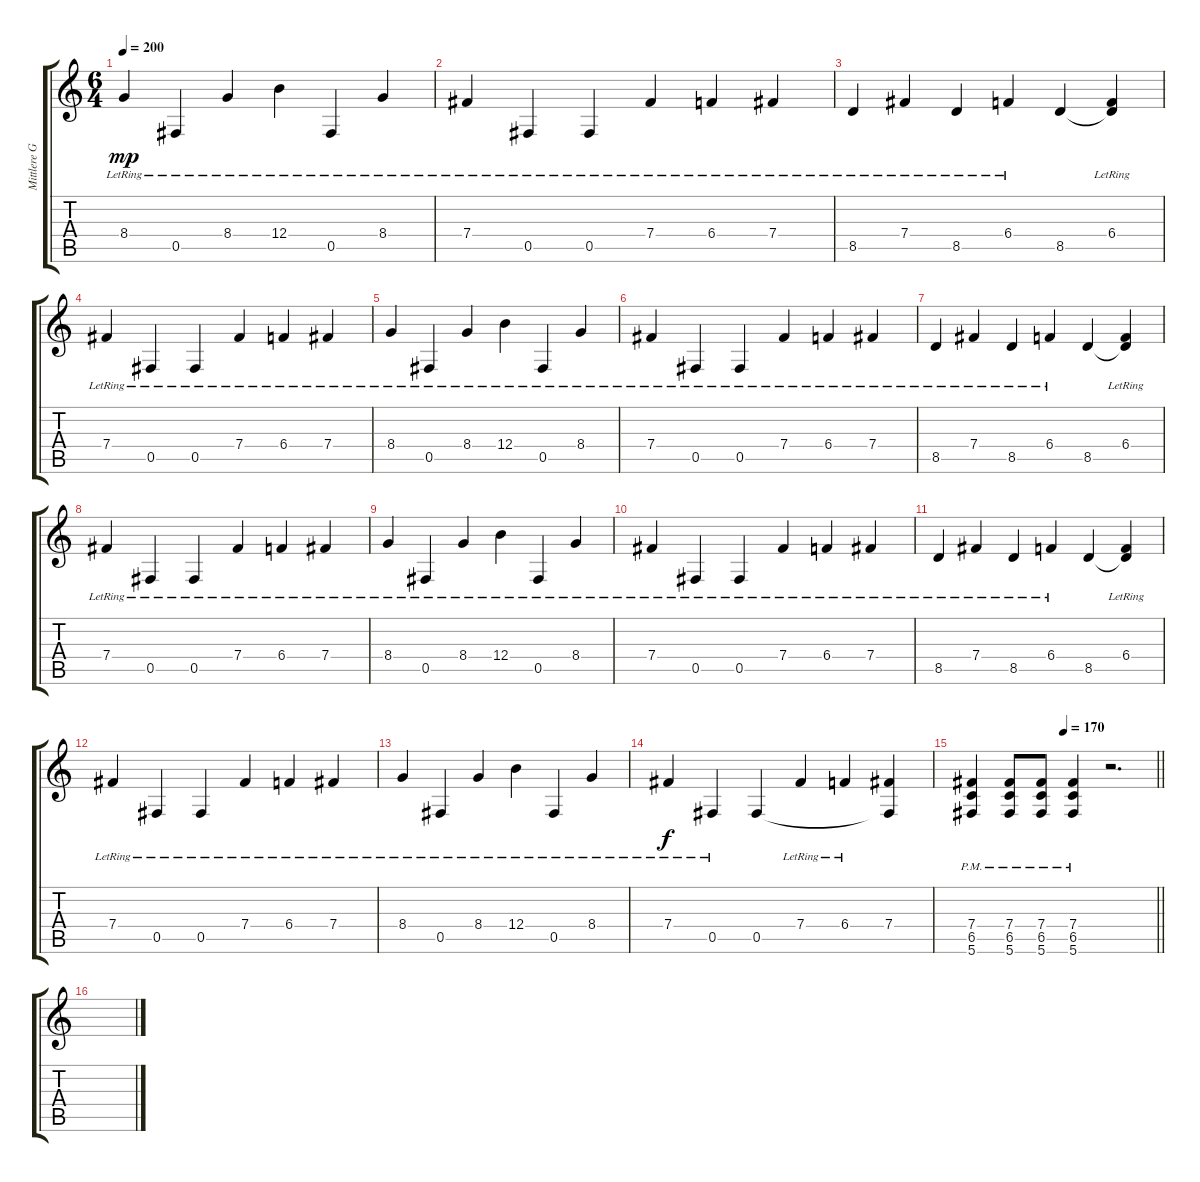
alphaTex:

\track ("Mittlere Gitarre" "Mittlere G") {instrument overdrivenguitar}
\staff {score tabs}
\tuning (Db4 Ab3 E3 B2 Gb2 Db2) {hide}
\ts (6 4)
\tempo 200
\clef g2
\ks c
8.4{lr}.4{dy mp} 0.5{lr}.4 8.4{lr}.4 12.4{lr}.4 0.5{lr}.4 8.4{lr}.4 |
7.4{lr}.4 0.5{lr}.4 0.5{lr}.4 7.4{lr}.4 6.4{lr}.4 7.4{lr}.4 |
8.5{lr}.4 7.4{lr}.4 8.5{lr}.4 6.4{lr}.4 8.5.4 (6.4{lr} 8.5{t}).4 |
7.4{lr}.4 0.5{lr}.4 0.5{lr}.4 7.4{lr}.4 6.4{lr}.4 7.4{lr}.4 |
8.4{lr}.4 0.5{lr}.4 8.4{lr}.4 12.4{lr}.4 0.5{lr}.4 8.4{lr}.4 |
7.4{lr}.4 0.5{lr}.4 0.5{lr}.4 7.4{lr}.4 6.4{lr}.4 7.4{lr}.4 |
8.5{lr}.4 7.4{lr}.4 8.5{lr}.4 6.4{lr}.4 8.5.4 (6.4{lr} 8.5{t}).4 |
7.4{lr}.4 0.5{lr}.4 0.5{lr}.4 7.4{lr}.4 6.4{lr}.4 7.4{lr}.4 |
8.4{lr}.4 0.5{lr}.4 8.4{lr}.4 12.4{lr}.4 0.5{lr}.4 8.4{lr}.4 |
7.4{lr}.4 0.5{lr}.4 0.5{lr}.4 7.4{lr}.4 6.4{lr}.4 7.4{lr}.4 |
8.5{lr}.4 7.4{lr}.4 8.5{lr}.4 6.4{lr}.4 8.5.4 (6.4{lr} 8.5{t}).4 |
7.4{lr}.4 0.5{lr}.4 0.5{lr}.4 7.4{lr}.4 6.4{lr}.4 7.4{lr}.4 |
8.4{lr}.4 0.5{lr}.4 8.4{lr}.4 12.4{lr}.4 0.5{lr}.4 8.4{lr}.4 |
7.4{lr}.4{dy f} 0.5{lr}.4 0.5.4 7.4{lr}.4 6.4{lr}.4 (7.4 0.5{t}).4 |
\tempo (170 0.5)
\barLineRight lightlight
(7.4{pm} 6.5{pm} 5.6{pm}).4 (7.4{pm} 6.5{pm} 5.6{pm}).8 (7.4{pm} 6.5{pm} 5.6{pm}).8 (7.4{pm} 6.5{pm} 5.6{pm}).4 r.2{d} |
\section ("" "")
